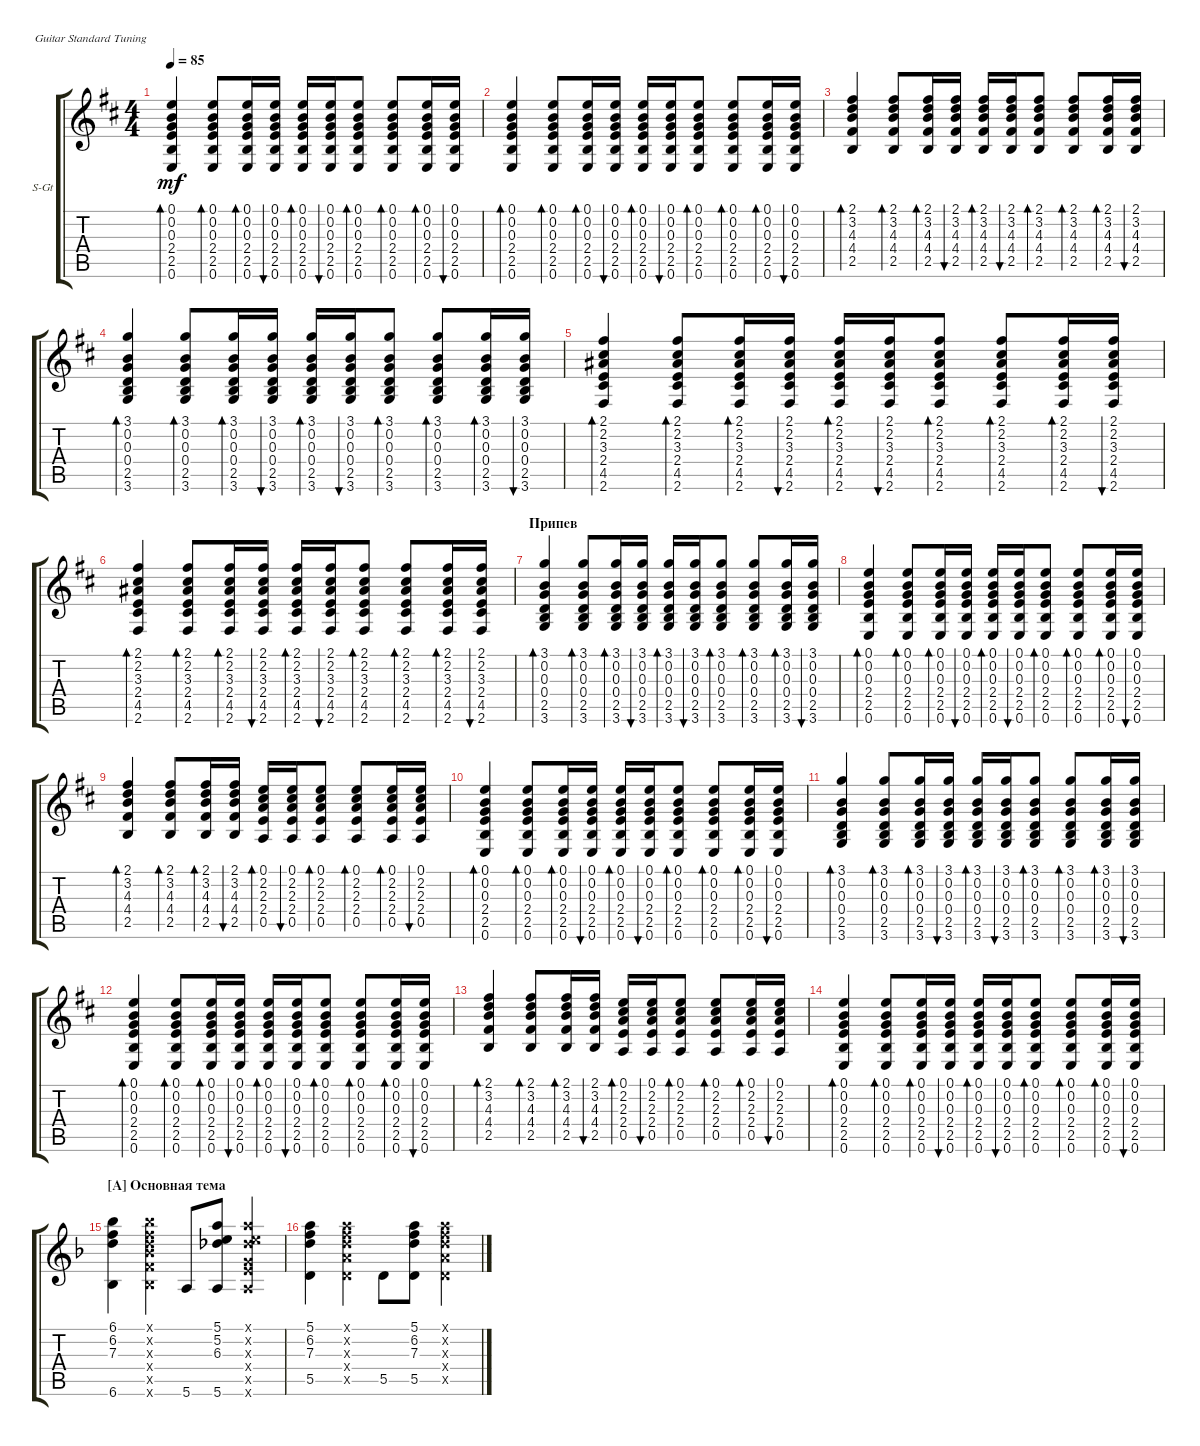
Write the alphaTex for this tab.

\defaultSystemsLayout 4
\bracketExtendMode groupsimilarinstruments
\firstSystemTrackNameOrientation horizontal
\otherSystemsTrackNameOrientation horizontal
\track ("Steel Guitar" "S-Gt") {instrument acousticguitarsteel}
\staff {score tabs}
\tuning (E4 B3 G3 D3 A2 E2)
\ts (4 4)
\tempo 85
\clef g2
\ks bminor
(2.5 2.4 0.3 0.2 0.1 0.6).4{bd 30 dy mf} (2.5 2.4 0.3 0.2 0.1 0.6).8{bd 30} (2.5 2.4 0.3 0.2 0.1 0.6).16{bd 30} (2.5 2.4 0.3 0.2 0.1 0.6).16{bu 30} (2.5 2.4 0.3 0.2 0.1 0.6).16{bd 30} (2.5 2.4 0.3 0.2 0.1 0.6).16{bu 30} (2.5 2.4 0.3 0.2 0.1 0.6).8{bd 30} (2.5 2.4 0.3 0.2 0.1 0.6).8{bd 30} (2.5 2.4 0.3 0.2 0.1 0.6).16{bd 30} (2.5 2.4 0.3 0.2 0.1 0.6).16{bu 30} |
(2.5 2.4 0.3 0.2 0.1 0.6).4{bd 30} (2.5 2.4 0.3 0.2 0.1 0.6).8{bd 30} (2.5 2.4 0.3 0.2 0.1 0.6).16{bd 30} (2.5 2.4 0.3 0.2 0.1 0.6).16{bu 30} (2.5 2.4 0.3 0.2 0.1 0.6).16{bd 30} (2.5 2.4 0.3 0.2 0.1 0.6).16{bu 30} (2.5 2.4 0.3 0.2 0.1 0.6).8{bd 30} (2.5 2.4 0.3 0.2 0.1 0.6).8{bd 30} (2.5 2.4 0.3 0.2 0.1 0.6).16{bd 30} (2.5 2.4 0.3 0.2 0.1 0.6).16{bu 30} |
(2.5 4.4 4.3 3.2 2.1).4{bd 30} (2.5 4.4 4.3 3.2 2.1).8{bd 30} (2.5 4.4 4.3 3.2 2.1).16{bd 30} (2.5 4.4 4.3 3.2 2.1).16{bu 30} (2.5 4.4 4.3 3.2 2.1).16{bd 30} (2.5 4.4 4.3 3.2 2.1).16{bu 30} (2.5 4.4 4.3 3.2 2.1).8{bd 30} (2.5 4.4 4.3 3.2 2.1).8{bd 30} (2.5 4.4 4.3 3.2 2.1).16{bd 30} (2.5 4.4 4.3 3.2 2.1).16{bu 30} |
(2.5 0.4 0.3 0.2 3.1 3.6).4{bd 30} (2.5 0.4 0.3 0.2 3.1 3.6).8{bd 30} (2.5 0.4 0.3 0.2 3.1 3.6).16{bd 30} (2.5 0.4 0.3 0.2 3.1 3.6).16{bu 30} (2.5 0.4 0.3 0.2 3.1 3.6).16{bd 30} (2.5 0.4 0.3 0.2 3.1 3.6).16{bu 30} (2.5 0.4 0.3 0.2 3.1 3.6).8{bd 30} (2.5 0.4 0.3 0.2 3.1 3.6).8{bd 30} (2.5 0.4 0.3 0.2 3.1 3.6).16{bd 30} (2.5 0.4 0.3 0.2 3.1 3.6).16{bu 30} |
(4.5 2.4 3.3 2.2 2.1 2.6).4{bd 30} (4.5 2.4 3.3 2.2 2.1 2.6).8{bd 30} (4.5 2.4 3.3 2.2 2.1 2.6).16{bd 30} (4.5 2.4 3.3 2.2 2.1 2.6).16{bu 30} (4.5 2.4 3.3 2.2 2.1 2.6).16{bd 30} (4.5 2.4 3.3 2.2 2.1 2.6).16{bu 30} (4.5 2.4 3.3 2.2 2.1 2.6).8{bd 30} (4.5 2.4 3.3 2.2 2.1 2.6).8{bd 30} (4.5 2.4 3.3 2.2 2.1 2.6).16{bd 30} (4.5 2.4 3.3 2.2 2.1 2.6).16{bu 30} |
(4.5 2.4 3.3 2.2 2.1 2.6).4{bd 30} (4.5 2.4 3.3 2.2 2.1 2.6).8{bd 30} (4.5 2.4 3.3 2.2 2.1 2.6).16{bd 30} (4.5 2.4 3.3 2.2 2.1 2.6).16{bu 30} (4.5 2.4 3.3 2.2 2.1 2.6).16{bd 30} (4.5 2.4 3.3 2.2 2.1 2.6).16{bu 30} (4.5 2.4 3.3 2.2 2.1 2.6).8{bd 30} (4.5 2.4 3.3 2.2 2.1 2.6).8{bd 30} (4.5 2.4 3.3 2.2 2.1 2.6).16{bd 30} (4.5 2.4 3.3 2.2 2.1 2.6).16{bu 30} |
\section ("" "Припев")
(2.5 0.4 0.3 0.2 3.1 3.6).4{bd 30} (2.5 0.4 0.3 0.2 3.1 3.6).8{bd 30} (2.5 0.4 0.3 0.2 3.1 3.6).16{bd 30} (2.5 0.4 0.3 0.2 3.1 3.6).16{bu 30} (2.5 0.4 0.3 0.2 3.1 3.6).16{bd 30} (2.5 0.4 0.3 0.2 3.1 3.6).16{bu 30} (2.5 0.4 0.3 0.2 3.1 3.6).8{bd 30} (2.5 0.4 0.3 0.2 3.1 3.6).8{bd 30} (2.5 0.4 0.3 0.2 3.1 3.6).16{bd 30} (2.5 0.4 0.3 0.2 3.1 3.6).16{bu 30} |
(2.5 2.4 0.3 0.2 0.1 0.6).4{bd 30} (2.5 2.4 0.3 0.2 0.1 0.6).8{bd 30} (2.5 2.4 0.3 0.2 0.1 0.6).16{bd 30} (2.5 2.4 0.3 0.2 0.1 0.6).16{bu 30} (2.5 2.4 0.3 0.2 0.1 0.6).16{bd 30} (2.5 2.4 0.3 0.2 0.1 0.6).16{bu 30} (2.5 2.4 0.3 0.2 0.1 0.6).8{bd 30} (2.5 2.4 0.3 0.2 0.1 0.6).8{bd 30} (2.5 2.4 0.3 0.2 0.1 0.6).16{bd 30} (2.5 2.4 0.3 0.2 0.1 0.6).16{bu 30} |
(2.5 4.4 4.3 3.2 2.1).4{bd 30} (2.5 4.4 4.3 3.2 2.1).8{bd 30} (2.5 4.4 4.3 3.2 2.1).16{bd 30} (2.5 4.4 4.3 3.2 2.1).16{bu 30} (0.5 2.4 2.3 2.2 0.1).16{bd 30} (0.5 2.4 2.3 2.2 0.1).16{bu 30} (0.5 2.4 2.3 2.2 0.1).8{bd 30} (0.5 2.4 2.3 2.2 0.1).8{bd 30} (0.5 2.4 2.3 2.2 0.1).16{bd 30} (0.5 2.4 2.3 2.2 0.1).16{bu 30} |
(2.5 2.4 0.3 0.2 0.1 0.6).4{bd 30} (2.5 2.4 0.3 0.2 0.1 0.6).8{bd 30} (2.5 2.4 0.3 0.2 0.1 0.6).16{bd 30} (2.5 2.4 0.3 0.2 0.1 0.6).16{bu 30} (2.5 2.4 0.3 0.2 0.1 0.6).16{bd 30} (2.5 2.4 0.3 0.2 0.1 0.6).16{bu 30} (2.5 2.4 0.3 0.2 0.1 0.6).8{bd 30} (2.5 2.4 0.3 0.2 0.1 0.6).8{bd 30} (2.5 2.4 0.3 0.2 0.1 0.6).16{bd 30} (2.5 2.4 0.3 0.2 0.1 0.6).16{bu 30} |
(2.5 0.4 0.3 0.2 3.1 3.6).4{bd 30} (2.5 0.4 0.3 0.2 3.1 3.6).8{bd 30} (2.5 0.4 0.3 0.2 3.1 3.6).16{bd 30} (2.5 0.4 0.3 0.2 3.1 3.6).16{bu 30} (2.5 0.4 0.3 0.2 3.1 3.6).16{bd 30} (2.5 0.4 0.3 0.2 3.1 3.6).16{bu 30} (2.5 0.4 0.3 0.2 3.1 3.6).8{bd 30} (2.5 0.4 0.3 0.2 3.1 3.6).8{bd 30} (2.5 0.4 0.3 0.2 3.1 3.6).16{bd 30} (2.5 0.4 0.3 0.2 3.1 3.6).16{bu 30} |
(2.5 2.4 0.3 0.2 0.1 0.6).4{bd 30} (2.5 2.4 0.3 0.2 0.1 0.6).8{bd 30} (2.5 2.4 0.3 0.2 0.1 0.6).16{bd 30} (2.5 2.4 0.3 0.2 0.1 0.6).16{bu 30} (2.5 2.4 0.3 0.2 0.1 0.6).16{bd 30} (2.5 2.4 0.3 0.2 0.1 0.6).16{bu 30} (2.5 2.4 0.3 0.2 0.1 0.6).8{bd 30} (2.5 2.4 0.3 0.2 0.1 0.6).8{bd 30} (2.5 2.4 0.3 0.2 0.1 0.6).16{bd 30} (2.5 2.4 0.3 0.2 0.1 0.6).16{bu 30} |
(2.5 4.4 4.3 3.2 2.1).4{bd 30} (2.5 4.4 4.3 3.2 2.1).8{bd 30} (2.5 4.4 4.3 3.2 2.1).16{bd 30} (2.5 4.4 4.3 3.2 2.1).16{bu 30} (0.5 2.4 2.3 2.2 0.1).16{bd 30} (0.5 2.4 2.3 2.2 0.1).16{bu 30} (0.5 2.4 2.3 2.2 0.1).8{bd 30} (0.5 2.4 2.3 2.2 0.1).8{bd 30} (0.5 2.4 2.3 2.2 0.1).16{bd 30} (0.5 2.4 2.3 2.2 0.1).16{bu 30} |
(2.5 2.4 0.3 0.2 0.1 0.6).4{bd 30} (2.5 2.4 0.3 0.2 0.1 0.6).8{bd 30} (2.5 2.4 0.3 0.2 0.1 0.6).16{bd 30} (2.5 2.4 0.3 0.2 0.1 0.6).16{bu 30} (2.5 2.4 0.3 0.2 0.1 0.6).16{bd 30} (2.5 2.4 0.3 0.2 0.1 0.6).16{bu 30} (2.5 2.4 0.3 0.2 0.1 0.6).8{bd 30} (2.5 2.4 0.3 0.2 0.1 0.6).8{bd 30} (2.5 2.4 0.3 0.2 0.1 0.6).16{bd 30} (2.5 2.4 0.3 0.2 0.1 0.6).16{bu 30} |
\section ("A" "Основная тема")
\ks dminor
(6.6 7.3 6.2 6.1).4 (6.6{x} 8.5{x} 8.4{x} 7.3{x} 6.2{x} 6.1{x}).4 5.6.8 (5.6 6.3 5.2 5.1).8 (5.6{x} 7.5{x} 5.4{x} 6.3{x} 5.2{x} 5.1{x}).4 |
(5.5 7.3 6.2 5.1).4 (5.5{x} 7.4{x} 7.3{x} 6.2{x} 5.1{x}).4 5.5.8 (5.5 7.3 6.2 5.1).8 (5.5{x} 7.4{x} 7.3{x} 6.2{x} 5.1{x}).4
